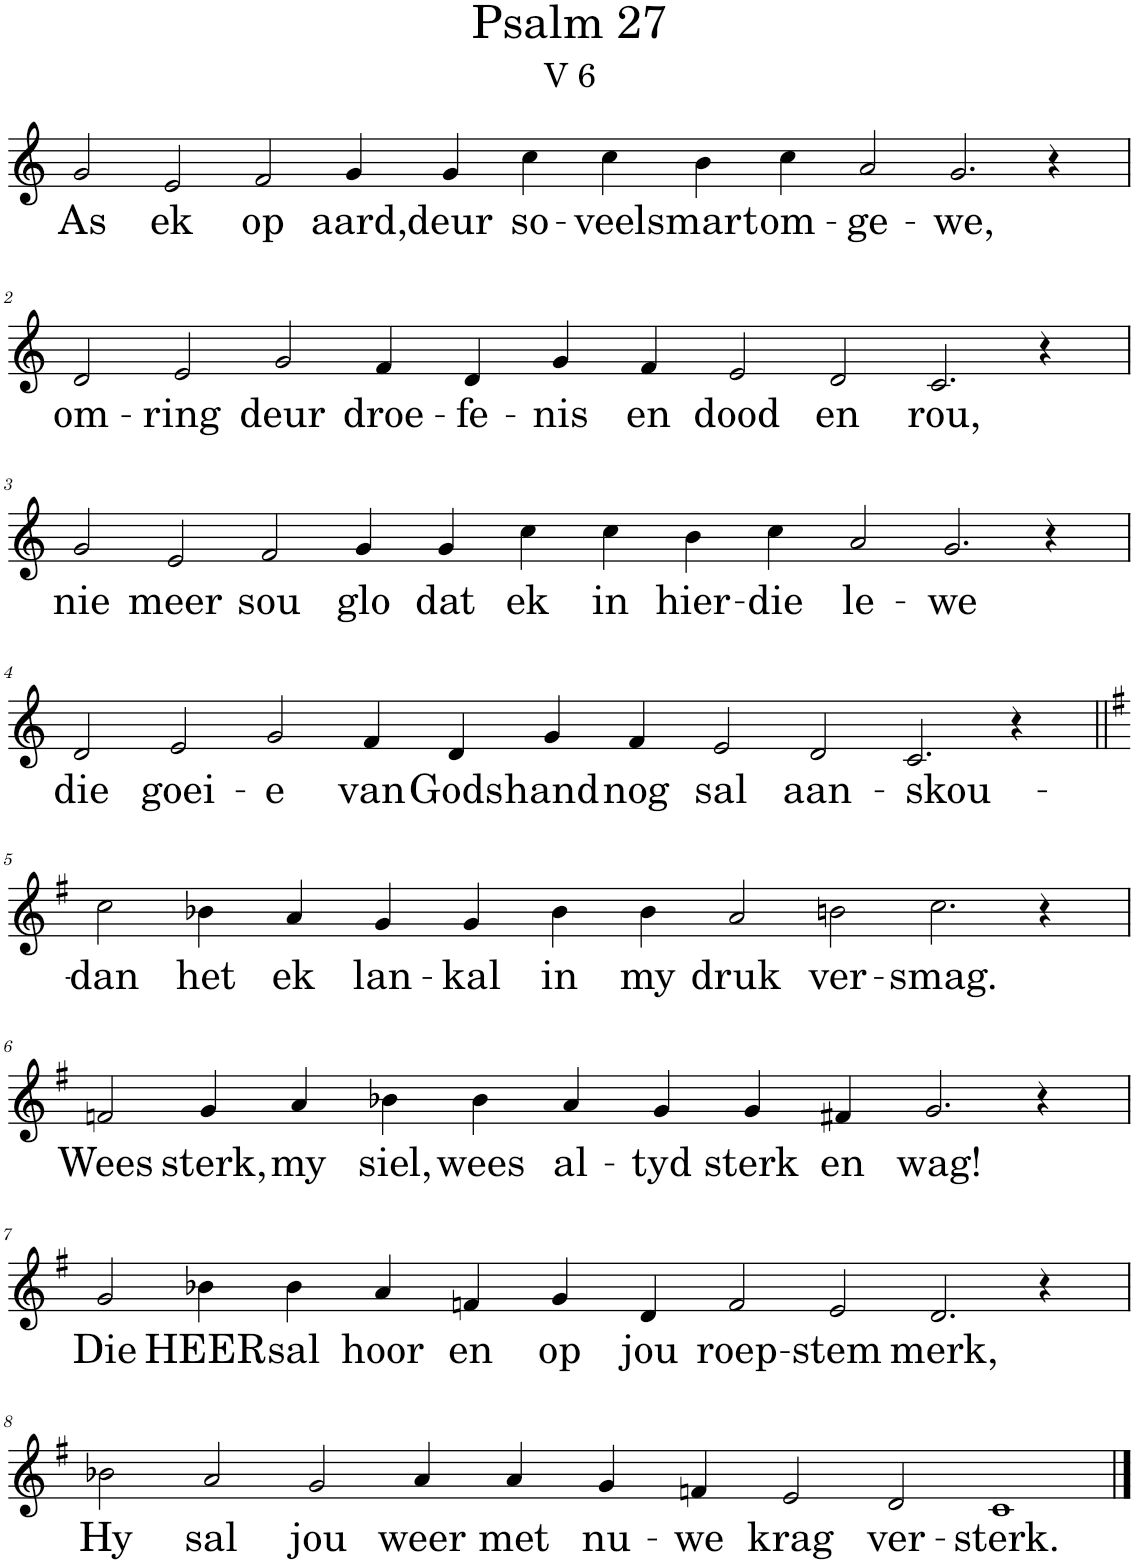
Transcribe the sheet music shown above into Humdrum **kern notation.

**kern	**text
*part1	*part1
*staff1	*staff1
*I"Pipe Organ	*
*I'P Org	*
*clefG2	*
*k[]	*
*M18/4	*
=1	=1
!	!LO:LY:b
2g/	As
!	!LO:LY:b
2e/	ek
!	!LO:LY:b
2f/	op
!	!LO:LY:b
4g/	aard,
!	!LO:LY:b
4g/	deur
!	!LO:LY:b
4cc\	so-
!	!LO:LY:b
4cc\	-veel
!	!LO:LY:b
4b\	smart
!	!LO:LY:b
4cc\	om-
!	!LO:LY:b
2a/	-ge-
!	!LO:LY:b
2.g/	-we,
4r	.
!!LO:LB:g=z
=2	=2
!	!LO:LY:b
2d/	om-
!	!LO:LY:b
2e/	-ring
!	!LO:LY:b
2g/	deur
!	!LO:LY:b
4f/	droe-
!	!LO:LY:b
4d/	-fe-
!	!LO:LY:b
4g/	-nis
!	!LO:LY:b
4f/	en
!	!LO:LY:b
2e/	dood
!	!LO:LY:b
2d/	en
!	!LO:LY:b
2.c/	rou,
4r	.
!!LO:LB:g=z
=3	=3
!	!LO:LY:b
2g/	nie
!	!LO:LY:b
2e/	meer
!	!LO:LY:b
2f/	sou
!	!LO:LY:b
4g/	glo
!	!LO:LY:b
4g/	dat
!	!LO:LY:b
4cc\	ek
!	!LO:LY:b
4cc\	in
!	!LO:LY:b
4b\	hier-
!	!LO:LY:b
4cc\	-die
!	!LO:LY:b
2a/	le-
!	!LO:LY:b
2.g/	-we
4r	.
!!LO:LB:g=z
=4	=4
!	!LO:LY:b
2d/	die
!	!LO:LY:b
2e/	goei-
!	!LO:LY:b
2g/	-e
!	!LO:LY:b
4f/	van
!	!LO:LY:b
4d/	Gods
!	!LO:LY:b
4g/	hand
!	!LO:LY:b
4f/	nog
!	!LO:LY:b
2e/	sal
!	!LO:LY:b
2d/	aan-
!	!LO:LY:b
2.c/	-skou-
4r	.
!!LO:LB:g=z
=5||	=5||
*k[f#]	*
*M16/4	*
!	!LO:LY:b
2cc\	-dan
!	!LO:LY:b
4b-X\	het
!	!LO:LY:b
4a/	ek
!	!LO:LY:b
4g/	lan-
!	!LO:LY:b
4g/	-kal
!	!LO:LY:b
4b-\	in
!	!LO:LY:b
4b-\	my
!	!LO:LY:b
2a/	druk
!	!LO:LY:b
2bn\	ver-
!	!LO:LY:b
2.cc\	-smag.
4r	.
!!LO:LB:g=z
=6	=6
*M14/4	*
!	!LO:LY:b
2fn/	Wees
!	!LO:LY:b
4g/	sterk,
!	!LO:LY:b
4a/	my
!	!LO:LY:b
4b-X\	siel,
!	!LO:LY:b
4b-\	wees
!	!LO:LY:b
4a/	al-
!	!LO:LY:b
4g/	-tyd
!	!LO:LY:b
4g/	sterk
!	!LO:LY:b
4f#X/	en
!	!LO:LY:b
2.g/	wag!
4r	.
!!LO:LB:g=z
=7	=7
*M16/4	*
!	!LO:LY:b
2g/	Die
!	!LO:LY:b
4b-X\	HEER
!	!LO:LY:b
4b-\	sal
!	!LO:LY:b
4a/	hoor
!	!LO:LY:b
4fn/	en
!	!LO:LY:b
4g/	op
!	!LO:LY:b
4d/	jou
!	!LO:LY:b
2f/	roep-
!	!LO:LY:b
2e/	-stem
!	!LO:LY:b
2.d/	merk,
4r	.
!!LO:LB:g=z
=8	=8
*M18/4	*
!	!LO:LY:b
2b-X\	Hy
!	!LO:LY:b
2a/	sal
!	!LO:LY:b
2g/	jou
!	!LO:LY:b
4a/	weer
!	!LO:LY:b
4a/	met
!	!LO:LY:b
4g/	nu-
!	!LO:LY:b
4fn/	-we
!	!LO:LY:b
2e/	krag
!	!LO:LY:b
2d/	ver-
!	!LO:LY:b
1c	-sterk.
==	==
*-	*-
